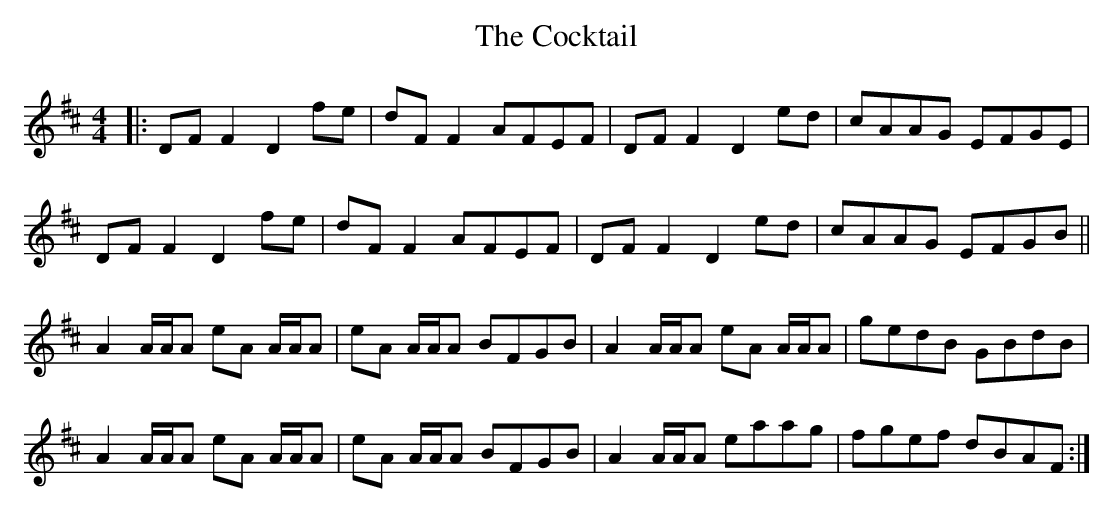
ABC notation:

X:1
T: The Cocktail
M: 4/4
L: 1/8
K: Dmaj
|:DFF2 D2fe|dFF2 AFEF|DFF2 D2ed|cAAG EFGE|
DFF2 D2fe|dFF2 AFEF|DFF2 D2ed|cAAG EFGB||
A2 A/A/A eA A/A/A|eA A/A/A BFGB|A2 A/A/A eA A/A/A|gedB GBdB|
A2 A/A/A eA A/A/A|eA A/A/A BFGB|A2 A/A/A eaag|fgef dBAF:|
